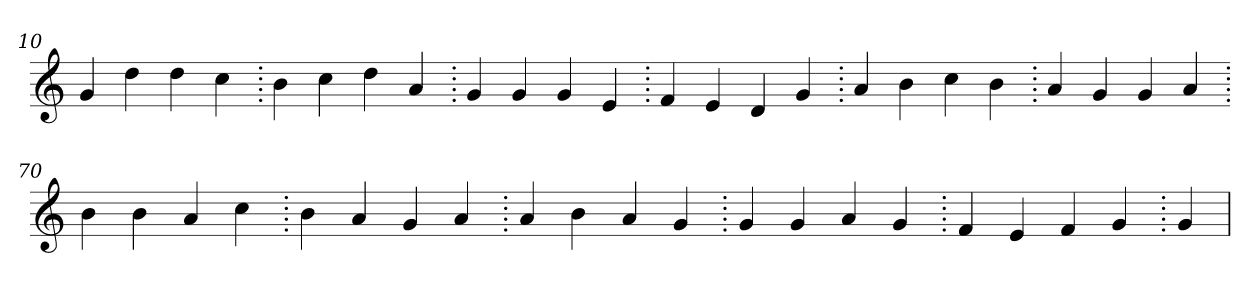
**kern
*part1
*staff1
*clefG2
=10.
4g
4dd
4dd
4cc
=20.
4b
4cc
4dd
4a
=30.
4g
4g
4g
4e
=40.
4f
4e
4d
4g
=50.
4a
4b
4cc
4b
=60.
4a
4g
4g
4a
=70.
4b
4b
4a
4cc
=80.
4b
4a
4g
4a
=90.
4a
4b
4a
4g
=100.
4g
4g
4a
4g
=110.
4f
4e
4f
4g
=120.
4g
=
*-
